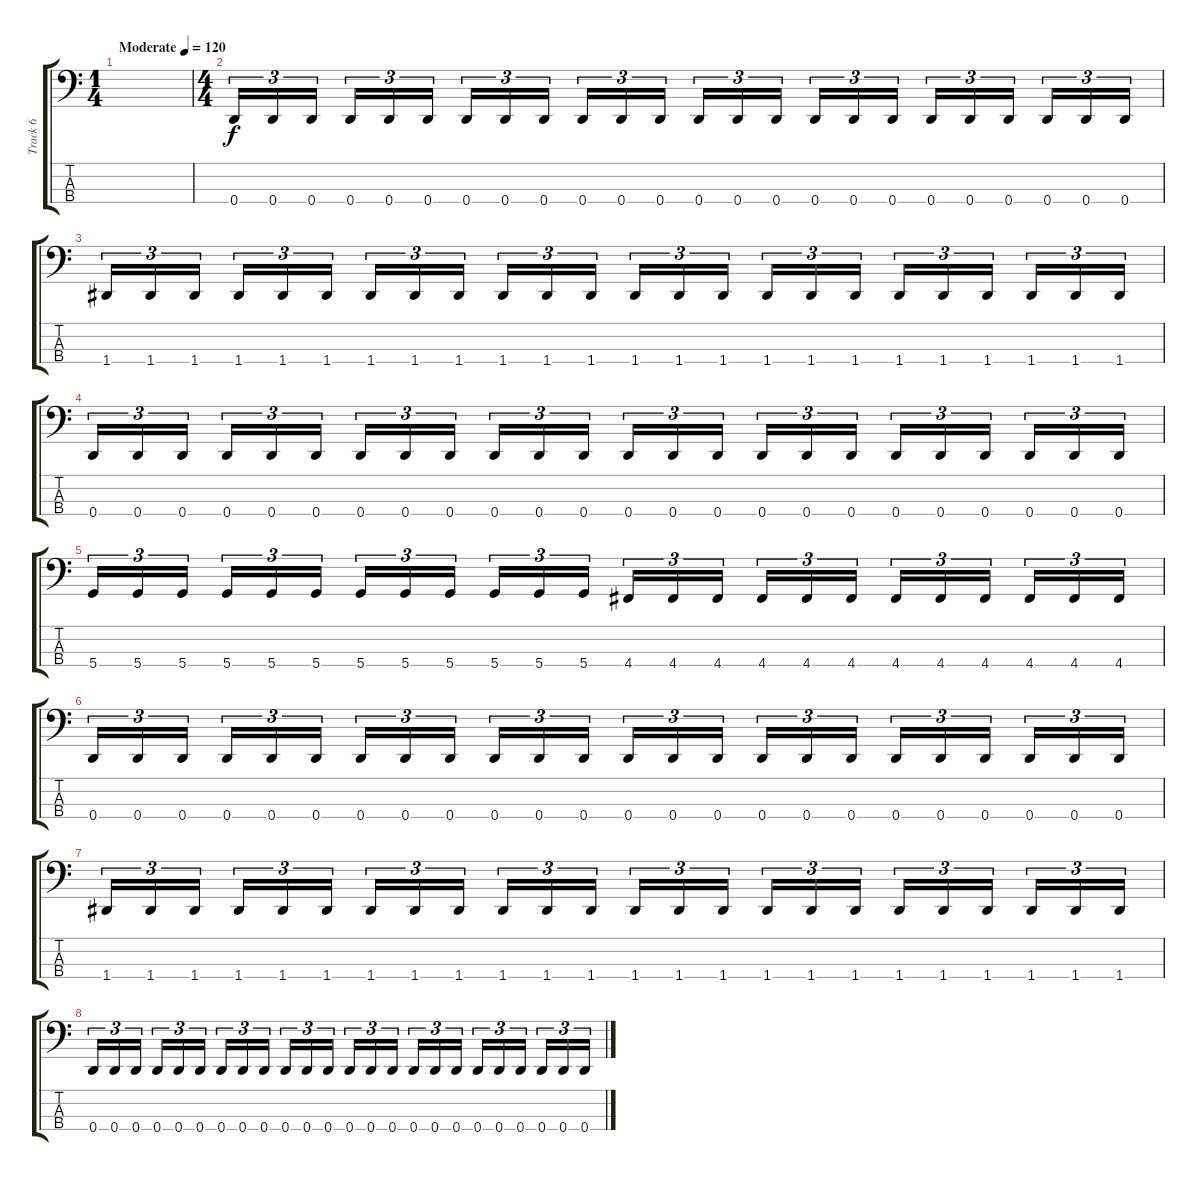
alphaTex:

\track ("Track 6" "Track 6") {instrument electricbassfinger}
\staff {score tabs}
\tuning (G2 D2 A1 D1) {hide}
\ts (1 4)
\tempo (120 "Moderate")
\clef f4
\ks c
|
\ts (4 4)
0.4.16{tu (3 2)} 0.4.16{tu (3 2)} 0.4.16{tu (3 2) beam splitsecondary} 0.4.16{tu (3 2)} 0.4.16{tu (3 2)} 0.4.16{tu (3 2)} 0.4.16{tu (3 2)} 0.4.16{tu (3 2)} 0.4.16{tu (3 2) beam splitsecondary} 0.4.16{tu (3 2)} 0.4.16{tu (3 2)} 0.4.16{tu (3 2)} 0.4.16{tu (3 2)} 0.4.16{tu (3 2)} 0.4.16{tu (3 2) beam splitsecondary} 0.4.16{tu (3 2)} 0.4.16{tu (3 2)} 0.4.16{tu (3 2)} 0.4.16{tu (3 2)} 0.4.16{tu (3 2)} 0.4.16{tu (3 2) beam splitsecondary} 0.4.16{tu (3 2)} 0.4.16{tu (3 2)} 0.4.16{tu (3 2)} |
1.4.16{tu (3 2)} 1.4.16{tu (3 2)} 1.4.16{tu (3 2) beam splitsecondary} 1.4.16{tu (3 2)} 1.4.16{tu (3 2)} 1.4.16{tu (3 2)} 1.4.16{tu (3 2)} 1.4.16{tu (3 2)} 1.4.16{tu (3 2) beam splitsecondary} 1.4.16{tu (3 2)} 1.4.16{tu (3 2)} 1.4.16{tu (3 2)} 1.4.16{tu (3 2)} 1.4.16{tu (3 2)} 1.4.16{tu (3 2) beam splitsecondary} 1.4.16{tu (3 2)} 1.4.16{tu (3 2)} 1.4.16{tu (3 2)} 1.4.16{tu (3 2)} 1.4.16{tu (3 2)} 1.4.16{tu (3 2) beam splitsecondary} 1.4.16{tu (3 2)} 1.4.16{tu (3 2)} 1.4.16{tu (3 2)} |
0.4.16{tu (3 2)} 0.4.16{tu (3 2)} 0.4.16{tu (3 2) beam splitsecondary} 0.4.16{tu (3 2)} 0.4.16{tu (3 2)} 0.4.16{tu (3 2)} 0.4.16{tu (3 2)} 0.4.16{tu (3 2)} 0.4.16{tu (3 2) beam splitsecondary} 0.4.16{tu (3 2)} 0.4.16{tu (3 2)} 0.4.16{tu (3 2)} 0.4.16{tu (3 2)} 0.4.16{tu (3 2)} 0.4.16{tu (3 2) beam splitsecondary} 0.4.16{tu (3 2)} 0.4.16{tu (3 2)} 0.4.16{tu (3 2)} 0.4.16{tu (3 2)} 0.4.16{tu (3 2)} 0.4.16{tu (3 2) beam splitsecondary} 0.4.16{tu (3 2)} 0.4.16{tu (3 2)} 0.4.16{tu (3 2)} |
5.4.16{tu (3 2)} 5.4.16{tu (3 2)} 5.4.16{tu (3 2) beam splitsecondary} 5.4.16{tu (3 2)} 5.4.16{tu (3 2)} 5.4.16{tu (3 2)} 5.4.16{tu (3 2)} 5.4.16{tu (3 2)} 5.4.16{tu (3 2) beam splitsecondary} 5.4.16{tu (3 2)} 5.4.16{tu (3 2)} 5.4.16{tu (3 2)} 4.4.16{tu (3 2)} 4.4.16{tu (3 2)} 4.4.16{tu (3 2) beam splitsecondary} 4.4.16{tu (3 2)} 4.4.16{tu (3 2)} 4.4.16{tu (3 2)} 4.4.16{tu (3 2)} 4.4.16{tu (3 2)} 4.4.16{tu (3 2) beam splitsecondary} 4.4.16{tu (3 2)} 4.4.16{tu (3 2)} 4.4.16{tu (3 2)} |
0.4.16{tu (3 2)} 0.4.16{tu (3 2)} 0.4.16{tu (3 2) beam splitsecondary} 0.4.16{tu (3 2)} 0.4.16{tu (3 2)} 0.4.16{tu (3 2)} 0.4.16{tu (3 2)} 0.4.16{tu (3 2)} 0.4.16{tu (3 2) beam splitsecondary} 0.4.16{tu (3 2)} 0.4.16{tu (3 2)} 0.4.16{tu (3 2)} 0.4.16{tu (3 2)} 0.4.16{tu (3 2)} 0.4.16{tu (3 2) beam splitsecondary} 0.4.16{tu (3 2)} 0.4.16{tu (3 2)} 0.4.16{tu (3 2)} 0.4.16{tu (3 2)} 0.4.16{tu (3 2)} 0.4.16{tu (3 2) beam splitsecondary} 0.4.16{tu (3 2)} 0.4.16{tu (3 2)} 0.4.16{tu (3 2)} |
1.4.16{tu (3 2)} 1.4.16{tu (3 2)} 1.4.16{tu (3 2) beam splitsecondary} 1.4.16{tu (3 2)} 1.4.16{tu (3 2)} 1.4.16{tu (3 2)} 1.4.16{tu (3 2)} 1.4.16{tu (3 2)} 1.4.16{tu (3 2) beam splitsecondary} 1.4.16{tu (3 2)} 1.4.16{tu (3 2)} 1.4.16{tu (3 2)} 1.4.16{tu (3 2)} 1.4.16{tu (3 2)} 1.4.16{tu (3 2) beam splitsecondary} 1.4.16{tu (3 2)} 1.4.16{tu (3 2)} 1.4.16{tu (3 2)} 1.4.16{tu (3 2)} 1.4.16{tu (3 2)} 1.4.16{tu (3 2) beam splitsecondary} 1.4.16{tu (3 2)} 1.4.16{tu (3 2)} 1.4.16{tu (3 2)} |
0.4.16{tu (3 2)} 0.4.16{tu (3 2)} 0.4.16{tu (3 2) beam splitsecondary} 0.4.16{tu (3 2)} 0.4.16{tu (3 2)} 0.4.16{tu (3 2)} 0.4.16{tu (3 2)} 0.4.16{tu (3 2)} 0.4.16{tu (3 2) beam splitsecondary} 0.4.16{tu (3 2)} 0.4.16{tu (3 2)} 0.4.16{tu (3 2)} 0.4.16{tu (3 2)} 0.4.16{tu (3 2)} 0.4.16{tu (3 2) beam splitsecondary} 0.4.16{tu (3 2)} 0.4.16{tu (3 2)} 0.4.16{tu (3 2)} 0.4.16{tu (3 2)} 0.4.16{tu (3 2)} 0.4.16{tu (3 2) beam splitsecondary} 0.4.16{tu (3 2)} 0.4.16{tu (3 2)} 0.4.16{tu (3 2)}
